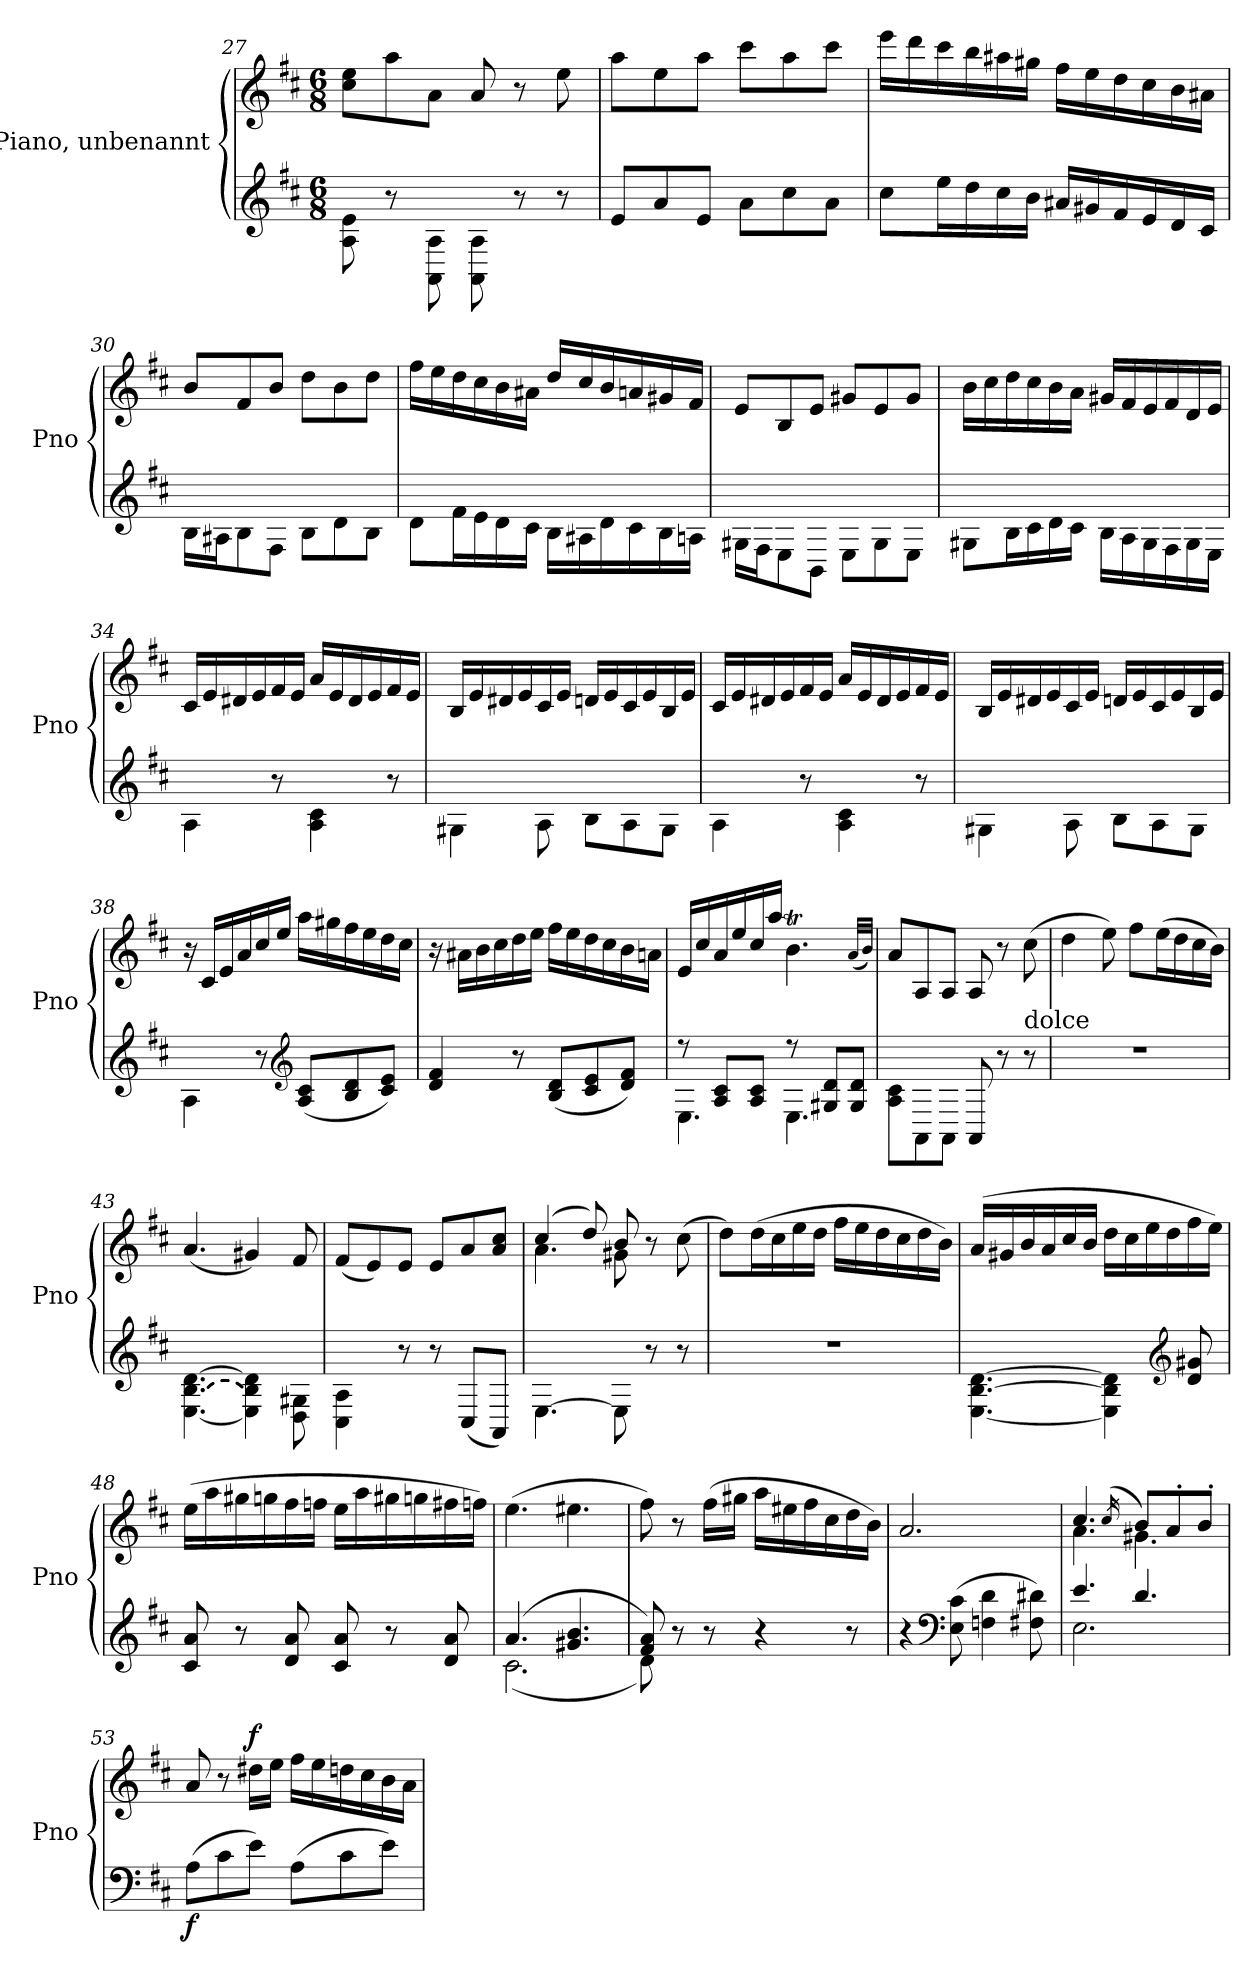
**kern	**dynam	**kern	**dynam
*part2	*part2	*part1	*part1
*staff2	*staff2	*staff1	*staff1
*I"Piano, unbenannt	*	*I"Piano, unbenannt	*
*I'Pno	*	*I'Pno	*
*clefG2	*	*clefG2	*
*k[f#c#]	*	*k[f#c#]	*
*M6/8	*	*M6/8	*
=27	=27	=27	=27
8A\ 8e\	.	8cc#\ 8ee\L	.
8r	.	8aa\	.
8AA\ 8A\	.	8a\J	.
8AA\ 8A\	.	8a/	.
8r	.	8r	.
8r	.	8ee\	.
=28	=28	=28	=28
8e/L	.	8aa\L	.
8a/	.	8ee\	.
8e/J	.	8aa\J	.
8a\L	.	8ccc#\L	.
8cc#\	.	8aa\	.
8a\J	.	8ccc#\J	.
=29	=29	=29	=29
8cc#\L	.	16eee\LL	.
.	.	16ddd\	.
16ee\L	.	16ccc#\	.
16dd\	.	16bb\	.
16cc#\	.	16aa#X\	.
16b\JJ	.	16gg#X\JJ	.
16a#X/LL	.	16ff#\LL	.
16g#X/	.	16ee\	.
16f#/	.	16dd\	.
16e/	.	16cc#\	.
16d/	.	16b\	.
16c#/JJ	.	16a#X\JJ	.
=30	=30	=30	=30
16B\LL	.	8b/L	.
16A#X\J	.	.	.
8B\	.	8f#/	.
8F#\J	.	8b/J	.
8B\L	.	8dd\L	.
8d\	.	8b\	.
8B\J	.	8dd\J	.
=31	=31	=31	=31
8d\L	.	16ff#\LL	.
.	.	16ee\	.
16f#\L	.	16dd\	.
16e\	.	16cc#\	.
16d\	.	16b\	.
16c#\JJ	.	16a#X\JJ	.
16B\LL	.	16dd/LL	.
16A#X\	.	16cc#/	.
16d\	.	16b/	.
16c#\	.	16an/	.
16B\	.	16g#X/	.
16An\JJ	.	16f#/JJ	.
=32	=32	=32	=32
16G#X\LL	.	8e/L	.
16F#\J	.	.	.
8E\	.	8B/	.
8BB\J	.	8e/J	.
8E\L	.	8g#X/L	.
8G#\	.	8e/	.
8E\J	.	8g#/J	.
=33	=33	=33	=33
8G#X\L	.	16b\LL	.
.	.	16cc#\	.
16B\L	.	16dd\	.
16c#\	.	16cc#\	.
16d\	.	16b\	.
16c#\JJ	.	16a\JJ	.
16B\LL	.	16g#X/LL	.
16A\	.	16f#/	.
16G#\	.	16e/	.
16F#\	.	16f#/	.
16G#\	.	16d/	.
16E\JJ	.	16e/JJ	.
=34	=34	=34	=34
4A\	.	16c#/LL	.
.	.	16e/	.
.	.	16d#X/	.
.	.	16e/	.
8r	.	16f#/	.
.	.	16e/JJ	.
4A\ 4c#\	.	16a/LL	.
.	.	16e/	.
.	.	16d#/	.
.	.	16e/	.
8r	.	16f#/	.
.	.	16e/JJ	.
=35	=35	=35	=35
4G#X\	.	16B/LL	.
.	.	16e/	.
.	.	16d#X/	.
.	.	16e/	.
8A\	.	16c#/	.
.	.	16e/JJ	.
8B\L	.	16dn/LL	.
.	.	16e/	.
8A\	.	16c#/	.
.	.	16e/	.
8G#\J	.	16B/	.
.	.	16e/JJ	.
=36	=36	=36	=36
4A\	.	16c#/LL	.
.	.	16e/	.
.	.	16d#X/	.
.	.	16e/	.
8r	.	16f#/	.
.	.	16e/JJ	.
4A\ 4c#\	.	16a/LL	.
.	.	16e/	.
.	.	16d#/	.
.	.	16e/	.
8r	.	16f#/	.
.	.	16e/JJ	.
=37	=37	=37	=37
4G#X\	.	16B/LL	.
.	.	16e/	.
.	.	16d#X/	.
.	.	16e/	.
8A\	.	16c#/	.
.	.	16e/JJ	.
8B\L	.	16dn/LL	.
.	.	16e/	.
8A\	.	16c#/	.
.	.	16e/	.
8G#\J	.	16B/	.
.	.	16e/JJ	.
=38	=38	=38	=38
4A\	.	16r	.
.	.	16c#/LL	.
.	.	16e/	.
.	.	16a/	.
8r	.	16cc#/	.
.	.	16ee/JJ	.
*clefG2	*	*	*
(<8A/ 8c#/L	.	16aa\LL	.
.	.	16gg#X\	.
8B/ 8d/	.	16ff#\	.
.	.	16ee\	.
8c#/ 8e/J)	.	16dd\	.
.	.	16cc#\JJ	.
=39	=39	=39	=39
4d/ 4f#/	.	16r	.
.	.	16a#X\LL	.
.	.	16b\	.
.	.	16cc#\	.
8r	.	16dd\	.
.	.	16ee\JJ	.
(<8B/ 8d/L	.	16ff#\LL	.
.	.	16ee\	.
8c#/ 8e/	.	16dd\	.
.	.	16cc#\	.
8d/ 8f#/J)	.	16b\	.
.	.	16an\JJ	.
=40	=40	=40	=40
*^	*	*	*
8r	4.E\	.	16e/LL	.
.	.	.	16cc#/	.
8A/ 8c#/L	.	.	16a/	.
.	.	.	16ee/	.
8A/ 8c#/J	.	.	16cc#/	.
.	.	.	16aa/JJ	.
8r	4.E\	.	4.bT\	.
8G#X/ 8d/L	.	.	.	.
8G#/ 8d/J	.	.	.	.
*v	*v	*	*	*
.	.	(<32qa/LLL	.
.	.	32qb/JJJ)	.
=41	=41	=41	=41
8A\ 8c#\L	.	8a/L	.
8AA\	.	8A/	.
8AA\J	.	8A/J	.
8AA/	.	8A/	.
8r	.	8r	.
!LO:TX:a:t=dolce	!	!	!
8r	.	(>8cc#\	.
=42	=42	=42	=42
2.r	.	4dd\	.
.	.	8ee\)	.
.	.	8ff#\L	.
.	.	(>16ee\L	.
.	.	16dd\	.
.	.	16cc#\	.
.	.	16b\JJ)	.
=43	=43	=43	=43
!LO:T:n=2:dash	!	!	!
[4.E\ [4.B\ [4.d\	.	(<4.a/	.
4E\] 4B\] 4d\]	.	4g#X/)	.
8D\ 8G#X\	.	8f#/	.
=44	=44	=44	=44
4C#\ 4A\	.	(<8f#/L	.
.	.	8e/)	.
8r	.	8e/J	.
8r	.	8e/L	.
(<8C#/L	.	8a/	.
8AA/J)	.	8a/ 8cc#/J	.
=45	=45	=45	=45
*	*	*^	*
[4.E\	.	(>4cc#/	4.a\	.
.	.	8dd/)	.	.
8E\]	.	8b/	8g#X\	.
8r	.	8r	4ryy	.
8r	.	(>8cc#\	.	.
*	*	*v	*v	*
=46	=46	=46	=46
2.r	.	8dd\L)	.
.	.	(>16dd\L	.
.	.	16cc#\	.
.	.	16ee\	.
.	.	16dd\JJ	.
.	.	16ff#\LL	.
.	.	16ee\	.
.	.	16dd\	.
.	.	16cc#\	.
.	.	16dd\	.
.	.	16b\JJ)	.
=47	=47	=47	=47
[4.E\ [4.B\ [4.d\	.	(>16a/LL	.
.	.	16g#X/	.
.	.	16b/	.
.	.	16a/	.
.	.	16cc#/	.
.	.	16b/JJ	.
4E\] 4B\] 4d\]	.	16dd\LL	.
.	.	16cc#\	.
.	.	16ee\	.
.	.	16dd\	.
*clefG2	*	*	*
8d/ 8g#X/	.	16ff#\	.
.	.	16ee\JJ)	.
=48	=48	=48	=48
8c#/ 8a/	.	(<16ee\LL	.
.	.	16aa\	.
8r	.	16gg#X\	.
.	.	16ggn\	.
8d/ 8a/	.	16ff#\	.
.	.	16ffn\JJ	.
8c#/ 8a/	.	16ee\LL	.
.	.	16aa\	.
8r	.	16gg#X\	.
.	.	16ggn\	.
8d/ 8a/	.	16ff#X\	.
.	.	16ffn\JJ)	.
=49	=49	=49	=49
*^	*	*	*
(>4.a/	(<2.c#\	.	(>4.ee\	.
4.g#X/ 4.b/	.	.	4.ee#X\	.
=50	=50	=50	=50	=50
8f#/ 8a/)	8d\)	.	8ff#\)	.
8r	2ryy	.	8r	.
8r	.	.	(>16ff#\LL	.
.	.	.	16gg#X\JJ	.
4r	.	.	16aa\LL	.
.	.	.	16ee#X\	.
.	.	.	16ff#\	.
.	.	.	16cc#\	.
8r	8ryy	.	16dd\	.
.	.	.	16b\JJ)	.
*v	*v	*	*	*
=51	=51	=51	=51
4r	.	2.a/	.
*clefF4	*	*	*
(>8E\ 8c#\	.	.	.
4Fn\ 4d\	.	.	.
8F#X\ 8d#X\)	.	.	.
=52	=52	=52	=52
*^	*	*^	*
4.e/	2.E\	.	4.cc#/	4.a\	.
.	.	.	(>16qcc#/	.	.
4.d/	.	.	8b/L)	4.g#X\	.
.	.	.	8a'/	.	.
.	.	.	8b'/J	.	.
*v	*v	*	*	*	*
*	*	*v	*v	*
=53	=53	=53	=53
!	!LO:DY:b	!	!
(>8A\L	f	8a/	.
8c#\	.	8r	.
!	!	!	!LO:DY:a
8e\J)	.	16dd#X\LL	f
.	.	16ee\JJ	.
(>8A\L	.	16ff#\LL	.
.	.	16ee\	.
8c#\	.	16ddn\	.
.	.	16cc#\	.
8e\J)	.	16b\	.
.	.	16a\JJ	.
=	=	=	=
*-	*-	*-	*-
